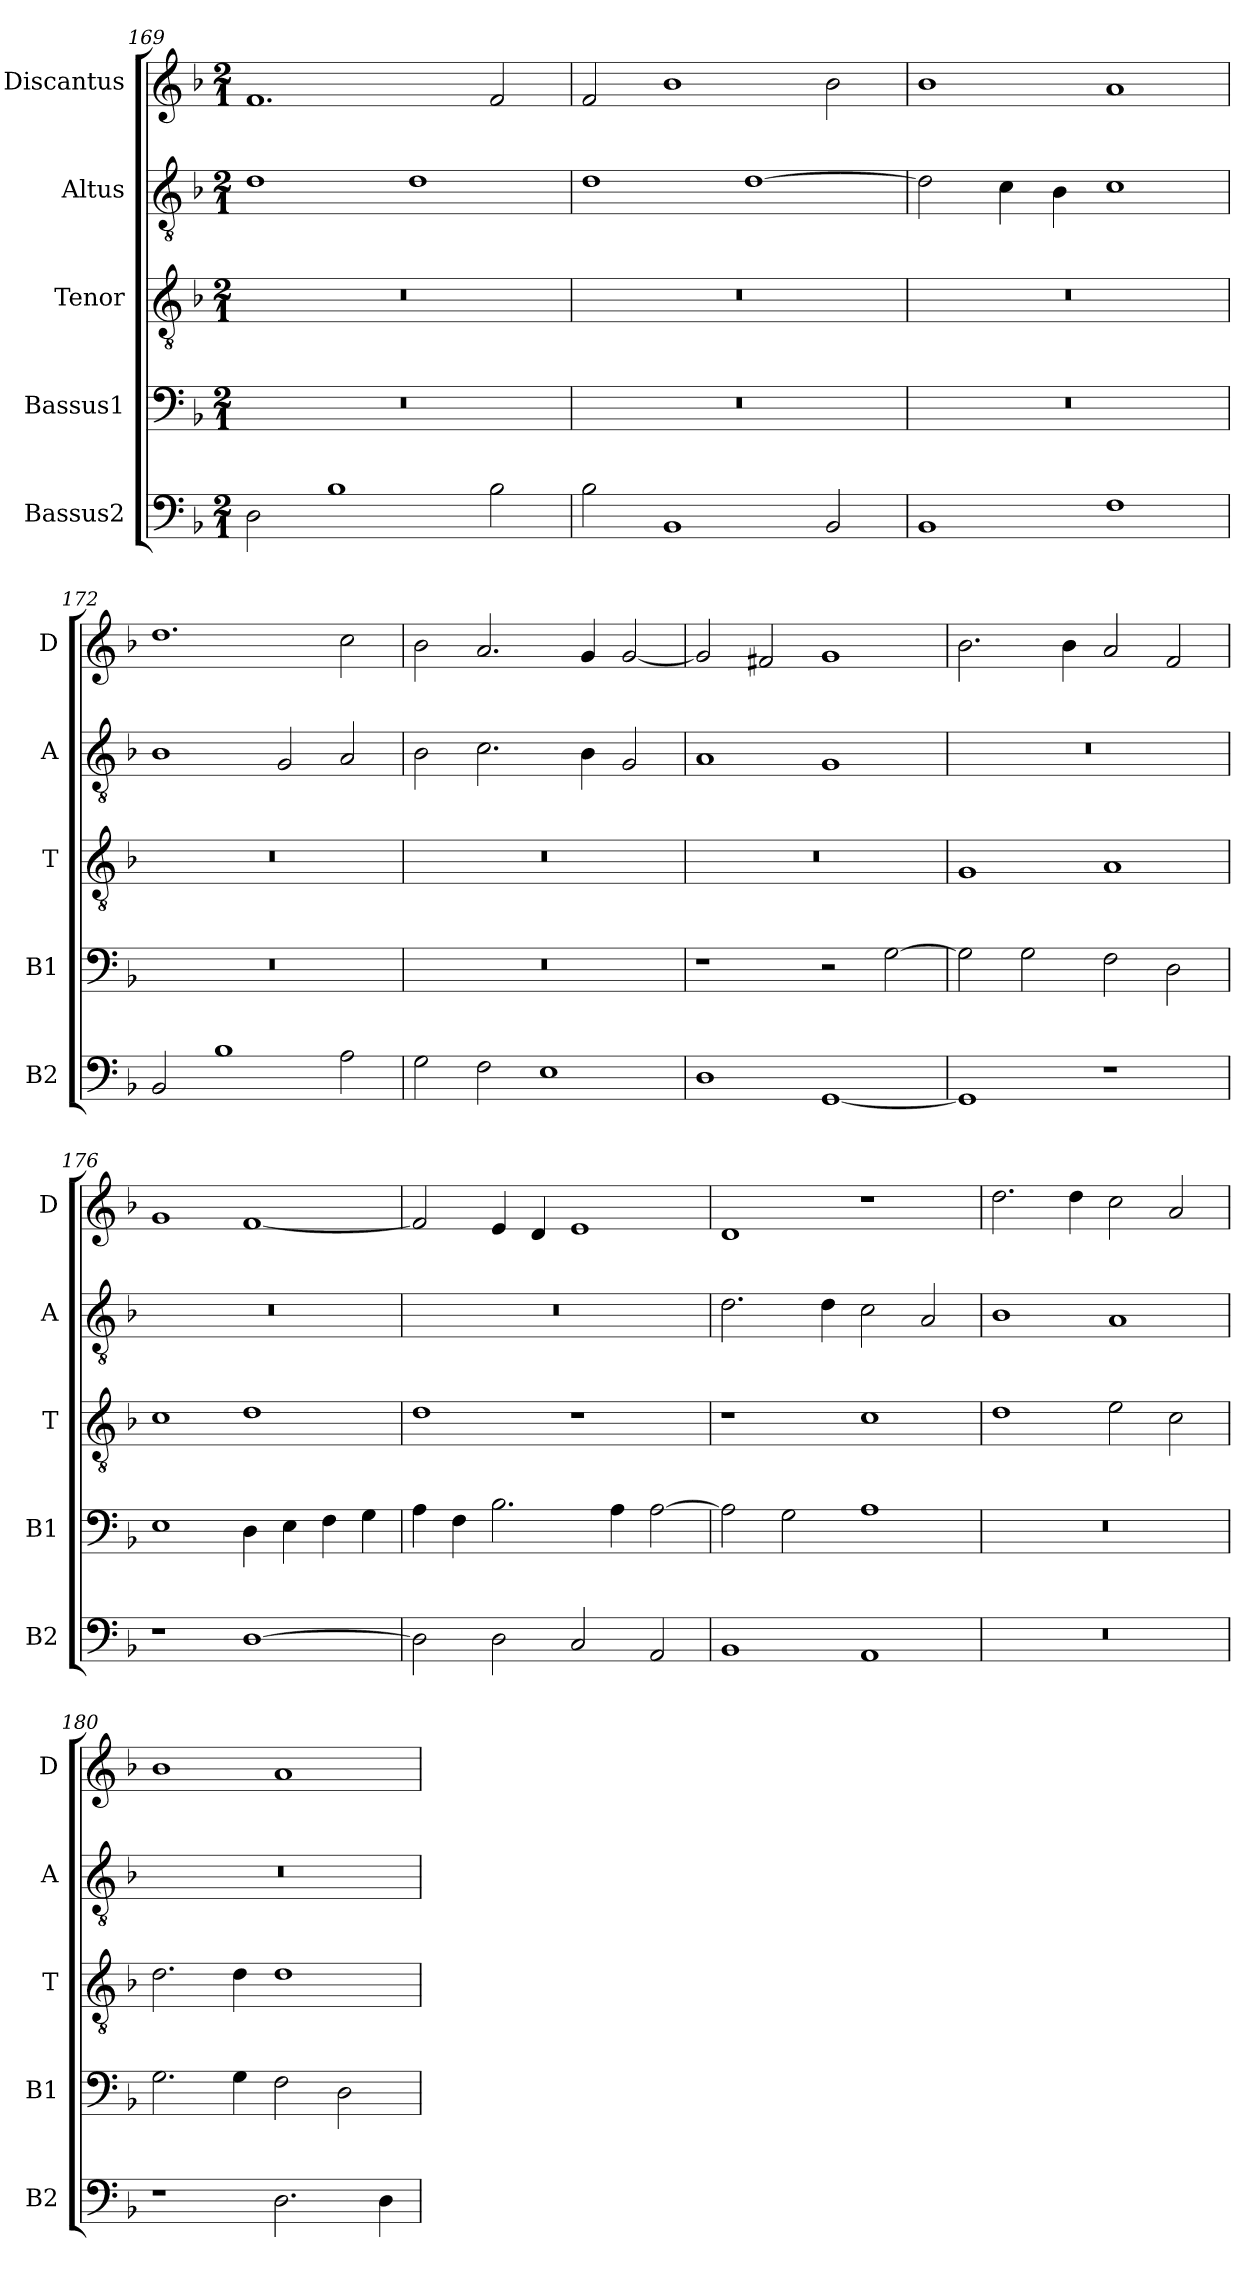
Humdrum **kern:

**kern	**kern	**kern	**kern	**kern
*part5	*part4	*part3	*part2	*part1
*staff5	*staff4	*staff3	*staff2	*staff1
*I"Bassus2	*I"Bassus1	*I"Tenor	*I"Altus	*I"Discantus
*I'B2	*I'B1	*I'T	*I'A	*I'D
*clefF4	*clefF4	*clefGv2	*clefGv2	*clefG2
*k[b-]	*k[b-]	*k[b-]	*k[b-]	*k[b-]
*M2/1	*M2/1	*M2/1	*M2/1	*M2/1
=169	=169	=169	=169	=169
2D\	0r	0r	1d	1.f
1B-	.	.	.	.
.	.	.	1d	.
2B-\	.	.	.	2f/
=170	=170	=170	=170	=170
2B-\	0r	0r	1d	2f/
1BB-	.	.	.	1b-
.	.	.	[1d	.
2BB-/	.	.	.	2b-\
=171	=171	=171	=171	=171
1BB-	0r	0r	2d\]	1b-
.	.	.	4c\	.
.	.	.	4B-\	.
1F	.	.	1c	1a
=172	=172	=172	=172	=172
2BB-/	0r	0r	1B-	1.dd
1B-	.	.	.	.
.	.	.	2G/	.
2A\	.	.	2A/	2cc\
=173	=173	=173	=173	=173
2G\	0r	0r	2B-\	2b-\
2F\	.	.	2.c\	2.a/
1E	.	.	.	.
.	.	.	4B-\	4g/
.	.	.	2G/	[2g/
=174	=174	=174	=174	=174
1D	1r	0r	1A	2g/]
.	.	.	.	2f#X/
[1GG	2r	.	1G	1g
.	[2G\	.	.	.
=175	=175	=175	=175	=175
1GG]	2G\]	1G	0r	2.b-\
.	2G\	.	.	.
.	.	.	.	4b-\
1r	2F\	1A	.	2a/
.	2D\	.	.	2f/
=176	=176	=176	=176	=176
1r	1E	1c	0r	1g
[1D	4D\	1d	.	[1f
.	4E\	.	.	.
.	4F\	.	.	.
.	4G\	.	.	.
=177	=177	=177	=177	=177
2D\]	4A\	1d	0r	2f/]
.	4F\	.	.	.
2D\	2.B-\	.	.	4e/
.	.	.	.	4d/
2C/	.	1r	.	1e
.	4A\	.	.	.
2AA/	[2A\	.	.	.
=178	=178	=178	=178	=178
1BB-	2A\]	1r	2.d\	1d
.	2G\	.	.	.
.	.	.	4d\	.
1AA	1A	1c	2c\	1r
.	.	.	2A/	.
=179	=179	=179	=179	=179
0r	0r	1d	1B-	2.dd\
.	.	.	.	4dd\
.	.	2e\	1A	2cc\
.	.	2c\	.	2a/
=180	=180	=180	=180	=180
1r	2.G\	2.d\	0r	1b-
.	4G\	4d\	.	.
2.D\	2F\	1d	.	1a
.	2D\	.	.	.
4D\	.	.	.	.
=	=	=	=	=
*-	*-	*-	*-	*-
